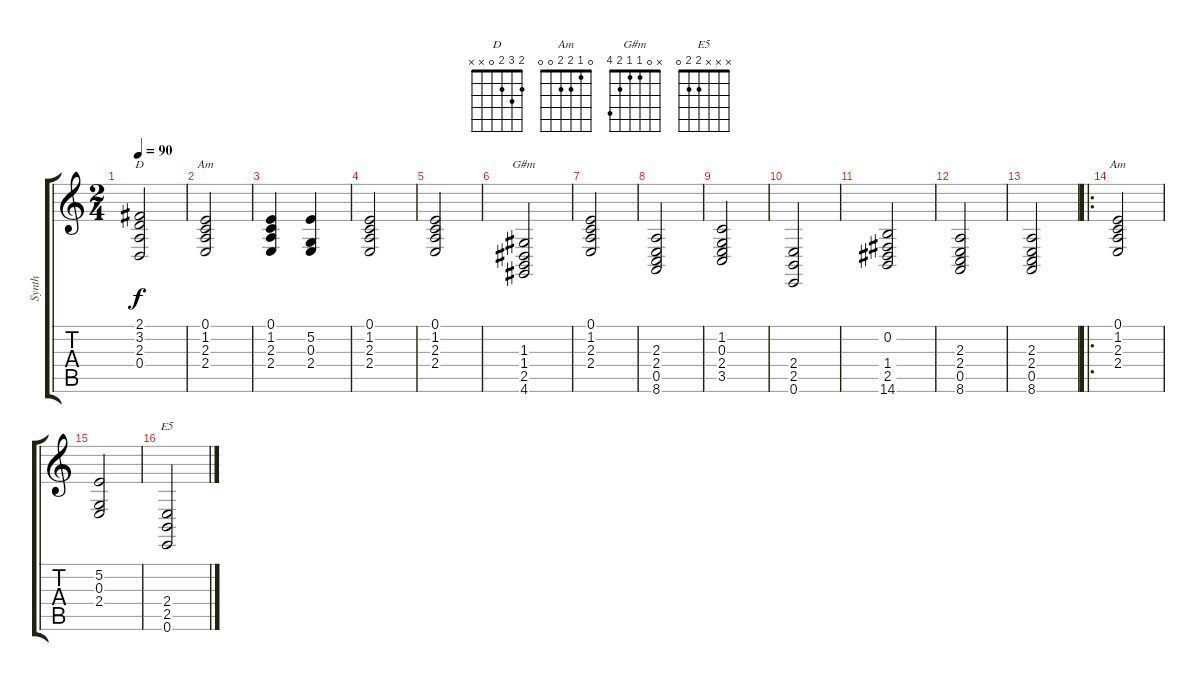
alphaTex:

\track ("Synth" "Synth") {instrument stringensemble1}
\staff {score tabs}
\tuning (E4 B3 G3 D3 A2 E2) {hide}
\chord ("D" 2 3 2 0 x x)
\chord ("Am" 0 1 2 2 0 x)
\chord ("G#m" x 0 1 1 2 4)
\chord ("Am" 0 1 2 2 0 0)
\chord ("E5" x x x 2 2 0)
\ts (2 4)
\tempo 90
\clef g2
\ks c
(2.1 3.2 2.3 0.4).2{ch "D" dy f} |
(0.1 1.2 2.3 2.4).2{ch "Am"} |
(0.1 1.2 2.3 2.4).4 (5.2 0.3 2.4).4 |
(0.1 1.2 2.3 2.4).2 |
(0.1 1.2 2.3 2.4).2 |
(1.3 1.4 2.5 4.6).2{ch "G#m"} |
(0.1 1.2 2.3 2.4).2 |
(2.3 2.4 0.5 8.6).2 |
(1.2 0.3 2.4 3.5).2 |
(2.4 2.5 0.6).2 |
(0.2 1.4 2.5 14.6).2 |
(2.3 2.4 0.5 8.6).2 |
(2.3 2.4 0.5 8.6).2 |
\ro
(0.1 1.2 2.3 2.4).2{ch "Am"} |
(5.2 0.3 2.4).2 |
(2.4 2.5 0.6).2{ch "E5"}
